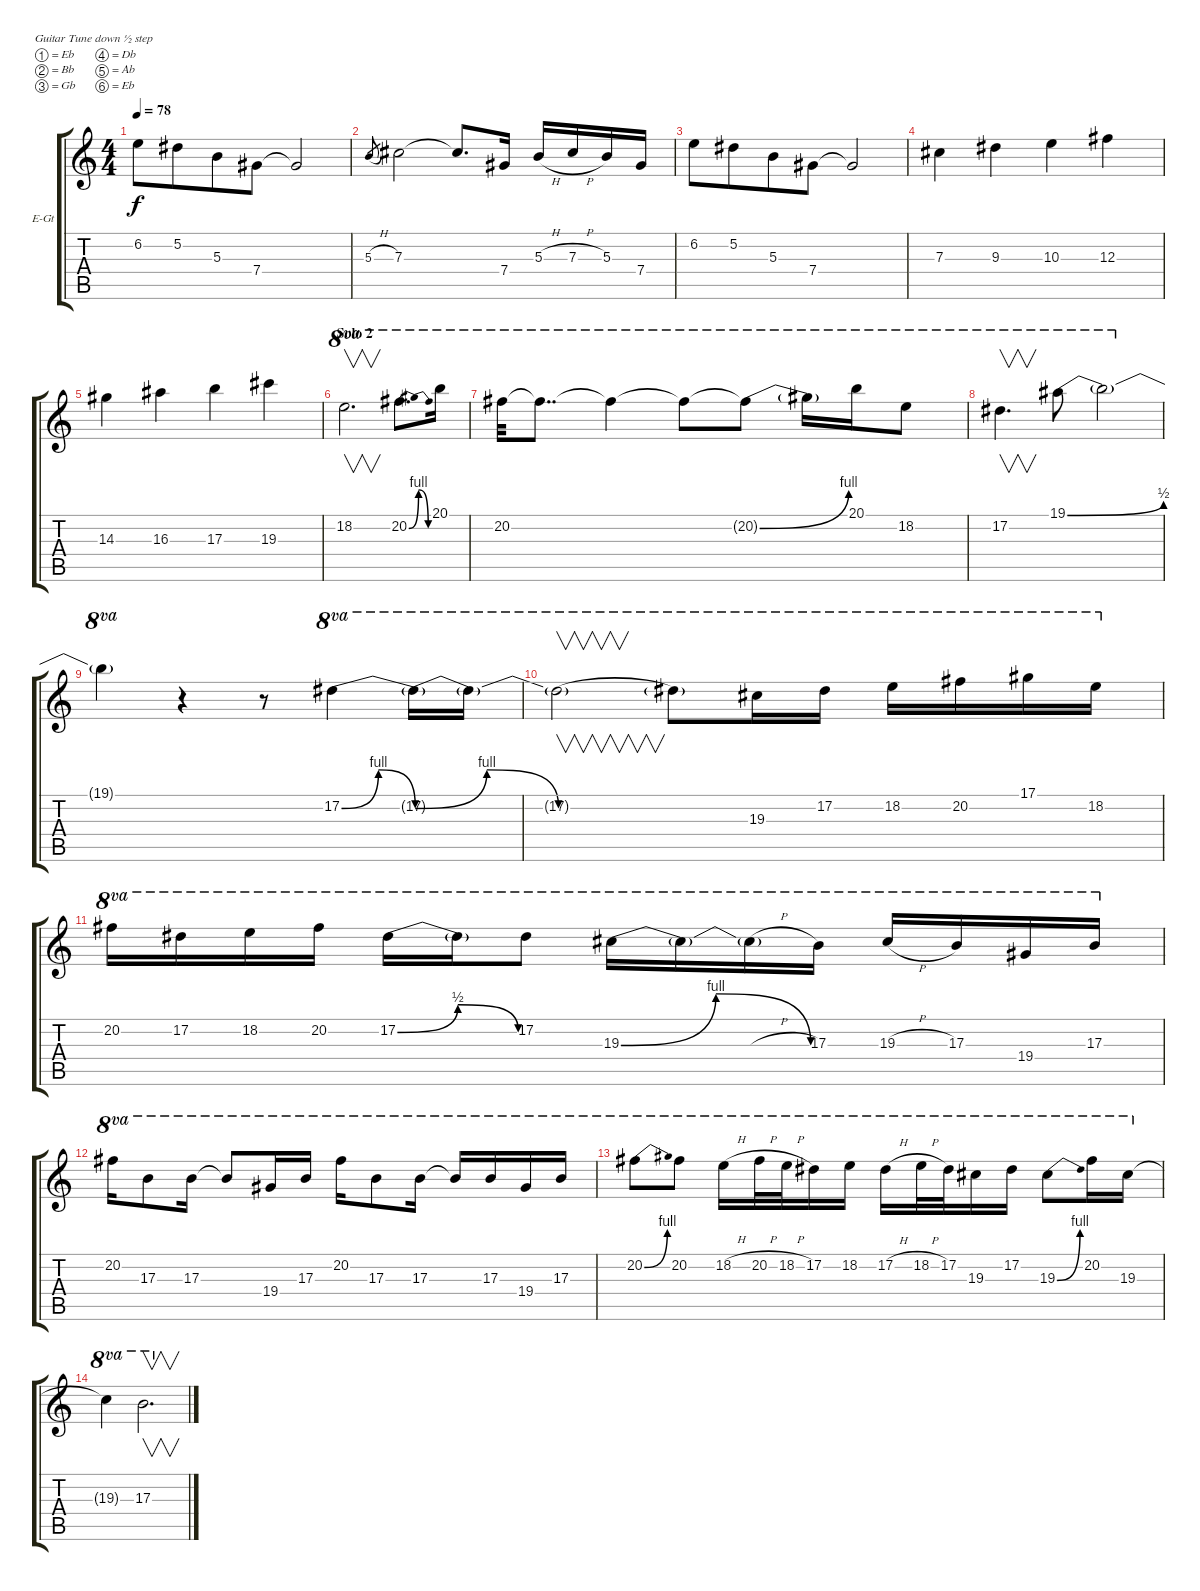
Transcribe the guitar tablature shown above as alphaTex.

\defaultSystemsLayout 4
\bracketExtendMode groupsimilarinstruments
\firstSystemTrackNameOrientation horizontal
\otherSystemsTrackNameOrientation horizontal
\track ("Electric Guitar 5" "E-Gt") {instrument distortionguitar}
\staff {score tabs}
\tuning (Eb4 Bb3 Gb3 Db3 Ab2 Eb2)
\ts (4 4)
\tempo 78
\clef g2
\ks c
6.2.8{dy f beam merge} 5.2.8{beam merge} 5.3.8{beam merge} 7.4.8 7.4{t}.2 |
5.3{h}.8{gr} 7.3.2 7.3{t}.8{d} 7.4.16 5.3{h}.16 7.3{h}.16 5.3.16 7.4.16 |
6.2.8{beam merge} 5.2.8{beam merge} 5.3.8{beam merge} 7.4.8 7.4{t}.2 |
7.3.4 9.3.4 10.3.4 12.3.4 |
14.3.4 16.3.4 17.3.4 19.3.4 |
\section ("" "Solo 2")
18.2.2{v d ot 8va} 20.2{be (bendrelease 0 0 10.2 4 20.4 4 30 0)}.8{d ot 8va} 20.1.16{ot 8va} |
20.2.32{ot 8va} 20.2{t}.8{dd ot 8va} 20.2{t}.4{ot 8va} 20.2{t}.8{ot 8va} 20.2{be (bend 0 0 15 4) t}.8{ot 8va} 20.2{t}.16{ot 8va} 20.1.16{ot 8va} 18.2.8{ot 8va} |
17.2.4{v d ot 8va} 19.1{be (bend 0 0 15 2)}.8{ot 8va} 19.1{t}.2{ot 8va} |
19.1{t}.4{ot 8va} r.4 r.8 17.2{be (bendrelease 0 0 10.2 4 20.4 4 30 0)}.4{ot 8va} 17.2{be (bendrelease 0 0 10.2 4 20.4 4 30 0) t}.16{ot 8va} 17.2{t}.16{ot 8va} |
17.2{be (hold 0 0 60 0) t}.2{v ot 8va} 17.2{t}.8{ot 8va} 19.3.16{ot 8va} 17.2.16{ot 8va} 18.2.16{ot 8va} 20.2.16{ot 8va} 17.1.16{ot 8va} 18.2.16{ot 8va} |
20.2.16{ot 8va} 17.2.16{ot 8va} 18.2.16{ot 8va} 20.2.16{ot 8va} 17.2{be (bendrelease 0 0 10.2 2 20.4 2 30 0)}.16{ot 8va} 17.2{t}.16{ot 8va} 17.2.8{ot 8va} 19.3{be (bendrelease 0 0 10.2 4 20.4 4 30 0)}.16{ot 8va} 19.3{t}.16{ot 8va} 19.3{h t}.16{ot 8va} 17.3.16{ot 8va} 19.3{h}.16{ot 8va} 17.3.16{ot 8va} 19.4.16{ot 8va} 17.3.16{ot 8va} |
20.2.16{ot 8va} 17.3.8{ot 8va} 17.3.16{ot 8va} 17.3{t}.8{ot 8va} 19.4.16{ot 8va} 17.3.16{ot 8va} 20.2.16{ot 8va} 17.3.8{ot 8va} 17.3.16{ot 8va} 17.3{t}.16{ot 8va} 17.3.16{ot 8va} 19.4.16{ot 8va} 17.3.16{ot 8va} |
20.2{be (bend 0 0 15 4)}.8{ot 8va} 20.2.8{ot 8va} 18.2{h}.16{ot 8va} 20.2{h}.32{ot 8va} 18.2{h}.32{ot 8va} 17.2.16{ot 8va} 18.2.16{ot 8va} 17.2{h}.16{ot 8va} 18.2{h}.32{ot 8va} 17.2.32{ot 8va} 19.3.16{ot 8va} 17.2.16{ot 8va} 19.3{be (bend 0 0 15 4)}.8{ot 8va} 20.2.16{ot 8va} 19.3.16{ot 8va} |
19.3{t}.4{ot 8va} 17.3.2{v d ot 8va}
